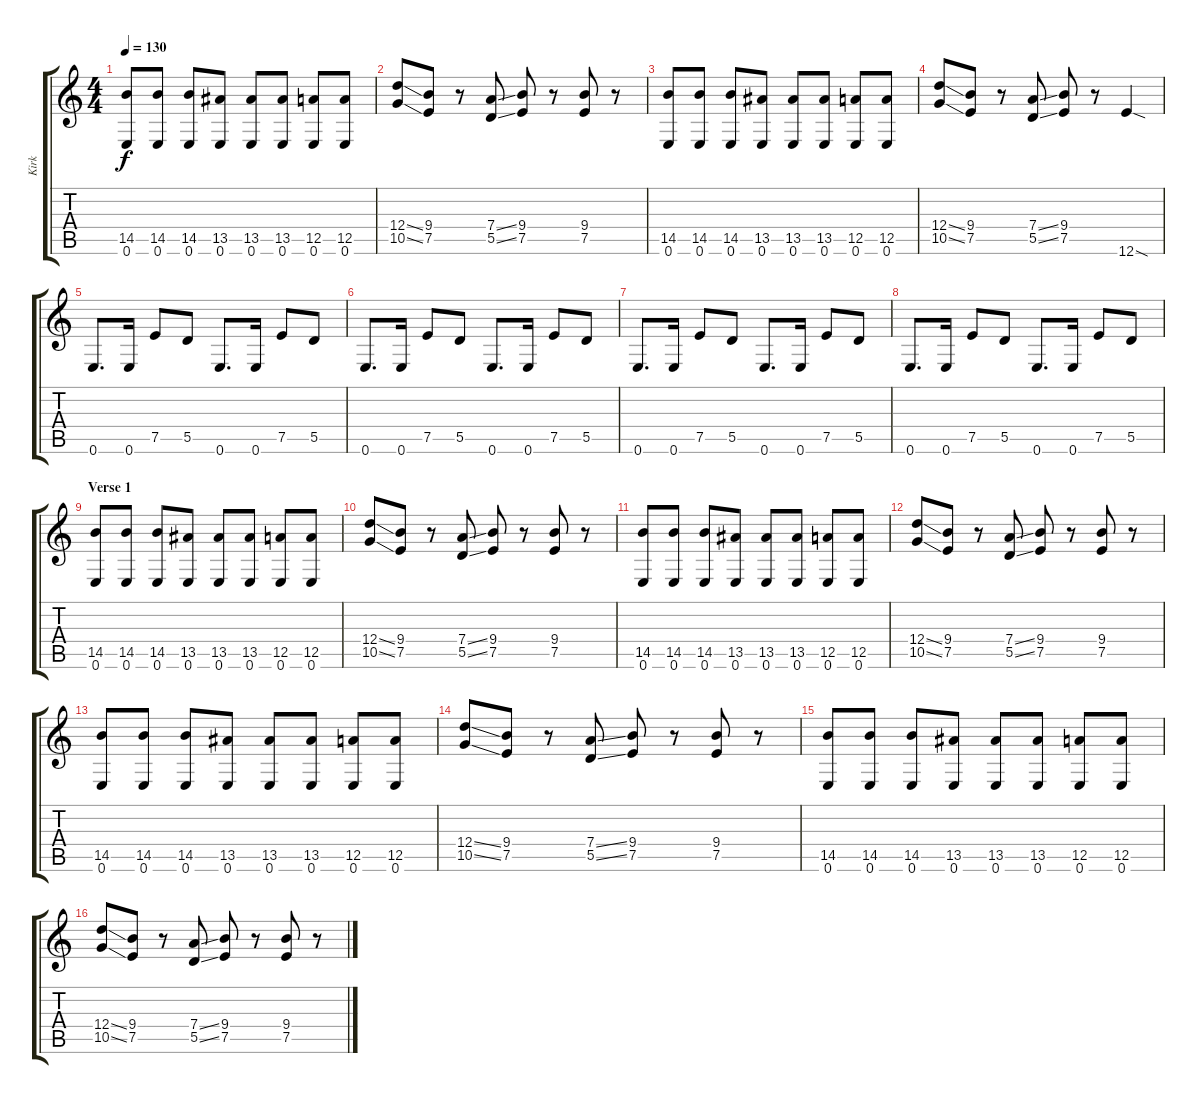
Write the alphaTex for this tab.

\track ("Kirk" "Kirk") {instrument overdrivenguitar}
\staff {score tabs}
\tuning (E4 B3 G3 D3 A2 E2) {hide}
\ts (4 4)
\tempo 130
\clef g2
\ks c
(14.5 0.6).8{dy f} (14.5 0.6).8 (14.5 0.6).8 (13.5 0.6).8 (13.5 0.6).8 (13.5 0.6).8 (12.5 0.6).8 (12.5 0.6).8 |
(12.4{ss} 10.5{ss}).8 (9.4 7.5).8 r.8 (7.4{ss} 5.5{ss}).8 (9.4 7.5).8 r.8 (9.4 7.5).8 r.8 |
(14.5 0.6).8 (14.5 0.6).8 (14.5 0.6).8 (13.5 0.6).8 (13.5 0.6).8 (13.5 0.6).8 (12.5 0.6).8 (12.5 0.6).8 |
(12.4{ss} 10.5{ss}).8 (9.4 7.5).8 r.8 (7.4{ss} 5.5{ss}).8 (9.4 7.5).8 r.8 12.6{sod}.4 |
\section ("" "")
0.6.8{d} 0.6.16 7.5.8 5.5.8 0.6.8{d} 0.6.16 7.5.8 5.5.8 |
0.6.8{d} 0.6.16 7.5.8 5.5.8 0.6.8{d} 0.6.16 7.5.8 5.5.8 |
0.6.8{d} 0.6.16 7.5.8 5.5.8 0.6.8{d} 0.6.16 7.5.8 5.5.8 |
0.6.8{d} 0.6.16 7.5.8 5.5.8 0.6.8{d} 0.6.16 7.5.8 5.5.8 |
\section ("" "Verse 1")
(14.5 0.6).8 (14.5 0.6).8 (14.5 0.6).8 (13.5 0.6).8 (13.5 0.6).8 (13.5 0.6).8 (12.5 0.6).8 (12.5 0.6).8 |
(12.4{ss} 10.5{ss}).8 (9.4 7.5).8 r.8 (7.4{ss} 5.5{ss}).8 (9.4 7.5).8 r.8 (9.4 7.5).8 r.8 |
(14.5 0.6).8 (14.5 0.6).8 (14.5 0.6).8 (13.5 0.6).8 (13.5 0.6).8 (13.5 0.6).8 (12.5 0.6).8 (12.5 0.6).8 |
(12.4{ss} 10.5{ss}).8 (9.4 7.5).8 r.8 (7.4{ss} 5.5{ss}).8 (9.4 7.5).8 r.8 (9.4 7.5).8 r.8 |
(14.5 0.6).8 (14.5 0.6).8 (14.5 0.6).8 (13.5 0.6).8 (13.5 0.6).8 (13.5 0.6).8 (12.5 0.6).8 (12.5 0.6).8 |
(12.4{ss} 10.5{ss}).8 (9.4 7.5).8 r.8 (7.4{ss} 5.5{ss}).8 (9.4 7.5).8 r.8 (9.4 7.5).8 r.8 |
(14.5 0.6).8 (14.5 0.6).8 (14.5 0.6).8 (13.5 0.6).8 (13.5 0.6).8 (13.5 0.6).8 (12.5 0.6).8 (12.5 0.6).8 |
(12.4{ss} 10.5{ss}).8 (9.4 7.5).8 r.8 (7.4{ss} 5.5{ss}).8 (9.4 7.5).8 r.8 (9.4 7.5).8 r.8
